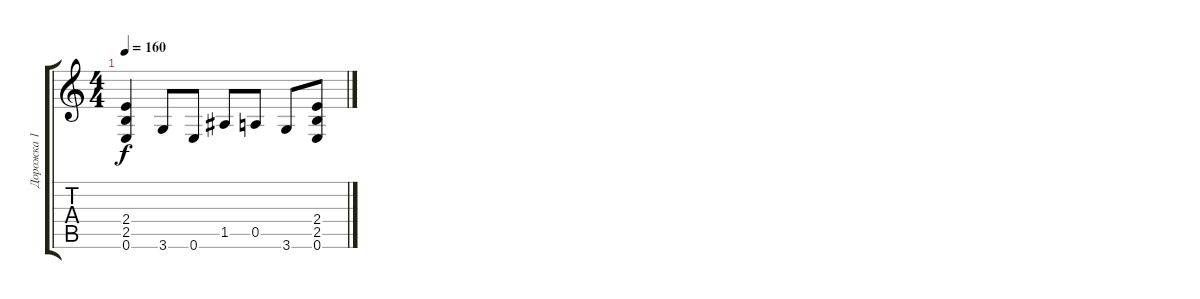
\track ("Дорожка 1" "Дорожка 1") {instrument overdrivenguitar}
\staff {score tabs}
\tuning (E4 B3 G3 D3 A2 E2) {hide}
\ts (4 4)
\tempo 160
\clef g2
\ks c
(2.4{t} 2.5{t} 0.6{t}).4{dy f} 3.6.8 0.6.8 1.5.8 0.5.8 3.6.8 (2.4 2.5 0.6).8
